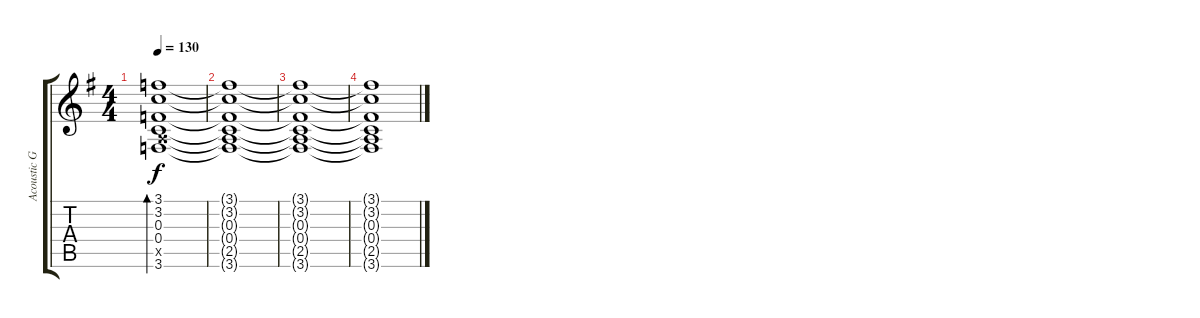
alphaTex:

\track ("Acoustic Guitar" "Acoustic G") {instrument acousticguitarsteel}
\staff {score tabs}
\tuning (D4 A3 F3 C3 G2 D2) {hide}
\ts (4 4)
\tempo 130
\clef g2
\ks eminor
(3.1 3.2 0.3 0.4 2.5{x} 3.6).1{bd 480 dy f} |
(3.1{t} 3.2{t} 0.3{t} 0.4{t} 2.5{t} 3.6{t}).1 |
(3.1{t} 3.2{t} 0.3{t} 0.4{t} 2.5{t} 3.6{t}).1 |
(3.1{t} 3.2{t} 0.3{t} 0.4{t} 2.5{t} 3.6{t}).1
